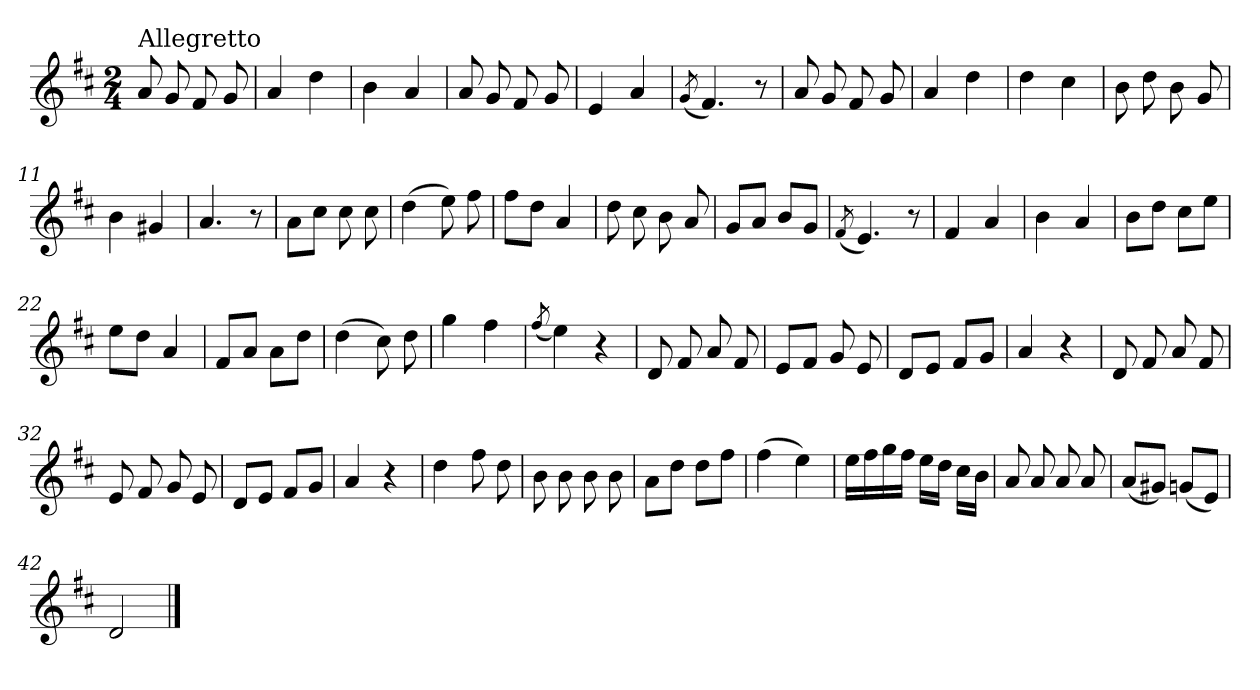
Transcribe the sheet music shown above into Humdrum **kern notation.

**kern
*part1
*staff1
*clefG2
*k[f#c#]
*D:
*M2/4
=1
!LO:TX:a:t=Allegretto
8a/
8g/
8f#/
8g/
=2
4a/
4dd\
=3
4b\
4a/
=4
8a/
8g/
8f#/
8g/
=5
4e/
4a/
=6
(<8qg/
4.f#/)
8r
=7
8a/
8g/
8f#/
8g/
=8
4a/
4dd\
!!LO:LB:g=z
=9
4dd\
4cc#\
=10
8b\
8dd\
8b\
8g/
=11
4b\
4g#X/
=12
4.a/
8r
=13
8a\L
8cc#\J
8cc#\
8cc#\
=14
(>4dd\
8ee\)
8ff#\
=15
8ff#\L
8dd\J
4a/
=16
8dd\
8cc#\
8b\
8a/
=17
8g/L
8a/J
8b/L
8g/J
=18
(<8qf#/
4.e/)
8r
!!LO:LB:g=z
=19
4f#/
4a/
=20
4b\
4a/
=21
8b\L
8dd\J
8cc#\L
8ee\J
=22
8ee\L
8dd\J
4a/
=23
8f#/L
8a/J
8a\L
8dd\J
=24
(>4dd\
8cc#\)
8dd\
=25
4gg\
4ff#\
=26
(<8qff#/
4ee\)
4r
=27
8d/
8f#/
8a/
8f#/
!!LO:LB:g=z
=28
8e/L
8f#/J
8g/
8e/
=29
8d/L
8e/J
8f#/L
8g/J
=30
4a/
4r
=31
8d/
8f#/
8a/
8f#/
=32
8e/
8f#/
8g/
8e/
=33
8d/L
8e/J
8f#/L
8g/J
=34
4a/
4r
=35
4dd\
8ff#\
8dd\
=36
8b\
8b\
8b\
8b\
!!LO:LB:g=z
=37
8a\L
8dd\J
8dd\L
8ff#\J
=38
(>4ff#\
4ee\)
=39
16ee\LL
16ff#\
16gg\
16ff#\JJ
16ee\LL
16dd\JJ
16cc#\LL
16b\JJ
=40
8a/
8a/
8a/
8a/
=41
(<8a/L
8g#X/J)
(<8gn/L
8e/J)
=42
2d/
==
*-
